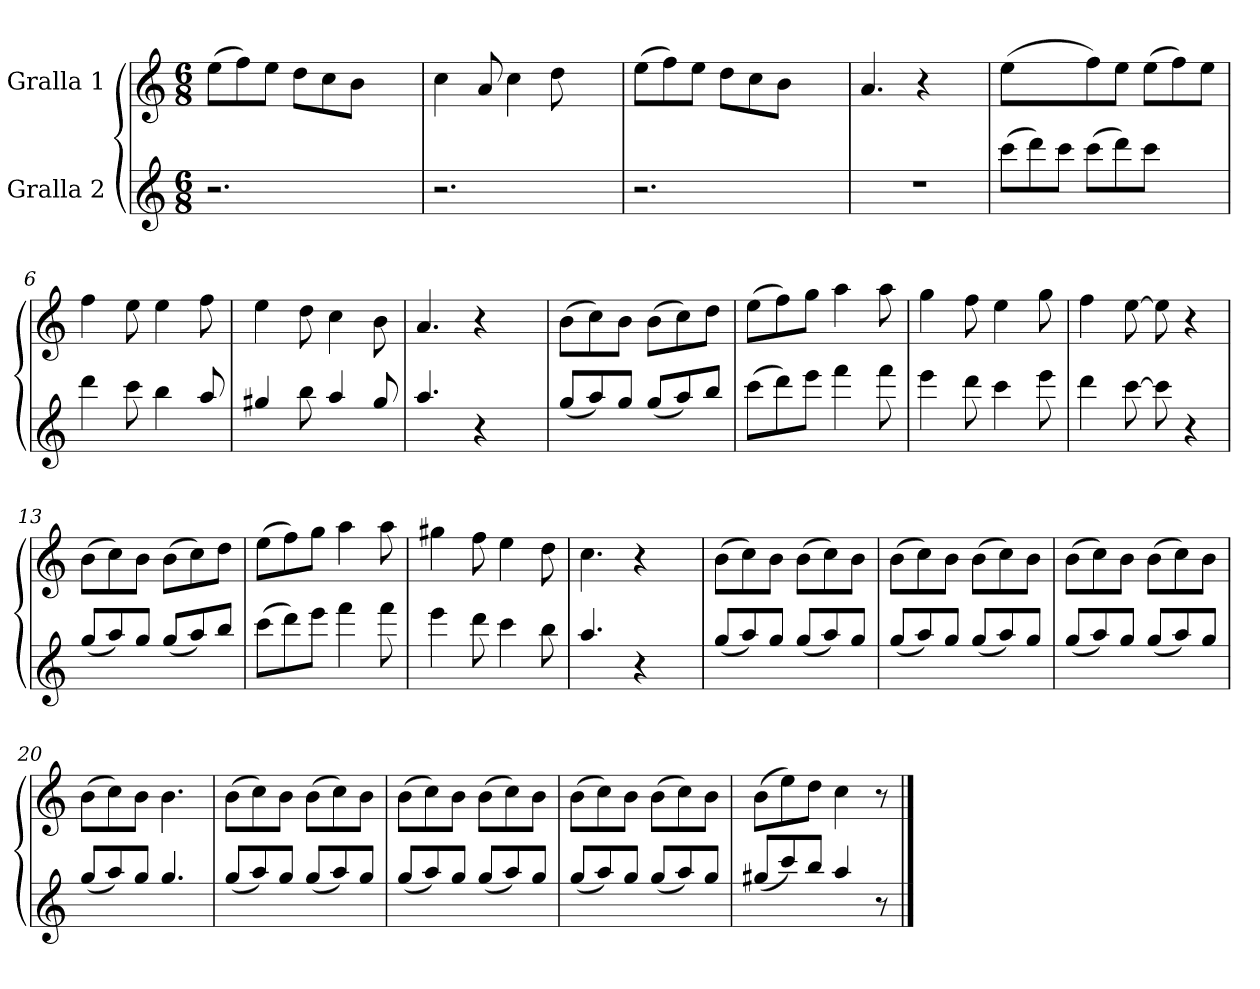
**kern	**kern
*part2	*part1
*staff2	*staff1
*I"Gralla 2	*I"Gralla 1
*clefG2	*clefG2
*ITrd8c14	*
*k[]	*k[]
*M6/8	*M6/8
=1	=1
2.r	(>8ee\L
.	8ff\)
.	8ee\J
.	8dd\L
.	8cc\
.	8b\J
4ryy	4ryy
=2	=2
2.r	4cc\
.	8a/
.	4cc\
.	8dd\
4ryy	4ryy
=3	=3
2.r	(>8ee\L
.	8ff\)
.	8ee\J
.	8dd\L
.	8cc\
.	8b\J
4ryy	4ryy
=4	=4
2.r	4.a/
.	4r
.	8ryy
=5	=5
(>8cc\L	(>8ee\L
8dd\)	4ryy
8cc\J	.
(>8cc\L	8ff\)
8dd\)	8ee\J
8cc\J	(>8ee\L
4ryy	8ff\)
.	8ee\J
=6	=6
4dd\	4ff\
8cc\	8ee\
4b\	4ee\
8a/	8ff\
=7	=7
4g#X/	4ee\
8b\	8dd\
4a/	4cc\
8g#/	8b\
!!LO:LB:g=z
=8	=8
4.a/	4.a/
4r	4r
8ryy	8ryy
=9	=9
(<8g/L	(>8b\L
8a/)	8cc\)
8g/J	8b\J
(<8g/L	(>8b\L
8a/)	8cc\)
8b/J	8dd\J
=10	=10
(>8cc\L	(>8ee\L
8dd\)	8ff\)
8ee\J	8gg\J
4ff\	4aa\
8ff\	8aa\
=11	=11
4ee\	4gg\
8dd\	8ff\
4cc\	4ee\
8ee\	8gg\
=12	=12
4dd\	4ff\
[8cc\	[8ee\
8cc\]	8ee\]
4r	4r
=13	=13
(<8g/L	(>8b\L
8a/)	8cc\)
8g/J	8b\J
(<8g/L	(>8b\L
8a/)	8cc\)
8b/J	8dd\J
=14	=14
(>8cc\L	(>8ee\L
8dd\)	8ff\)
8ee\J	8gg\J
4ff\	4aa\
8ff\	8aa\
=15	=15
4ee\	4gg#X\
8dd\	8ff\
4cc\	4ee\
8b\	8dd\
=16	=16
4.a/	4.cc\
4r	4r
8ryy	8ryy
!!LO:LB:g=z
=17	=17
(<8g/L	(>8b\L
8a/)	8cc\)
8g/J	8b\J
(<8g/L	(>8b\L
8a/)	8cc\)
8g/J	8b\J
=18	=18
(<8g/L	(>8b\L
8a/)	8cc\)
8g/J	8b\J
(<8g/L	(>8b\L
8a/)	8cc\)
8g/J	8b\J
=19	=19
(<8g/L	(>8b\L
8a/)	8cc\)
8g/J	8b\J
(<8g/L	(>8b\L
8a/)	8cc\)
8g/J	8b\J
=20	=20
(<8g/L	(>8b\L
8a/)	8cc\)
8g/J	8b\J
4.g/	4.b\
=21	=21
(<8g/L	(>8b\L
8a/)	8cc\)
8g/J	8b\J
(<8g/L	(>8b\L
8a/)	8cc\)
8g/J	8b\J
=22	=22
(<8g/L	(>8b\L
8a/)	8cc\)
8g/J	8b\J
(<8g/L	(>8b\L
8a/)	8cc\)
8g/J	8b\J
=23	=23
(<8g/L	(>8b\L
8a/)	8cc\)
8g/J	8b\J
(<8g/L	(>8b\L
8a/)	8cc\)
8g/J	8b\J
=24	=24
(<8g#X/L	(>8b\L
8cc/)	8ee\)
8b/J	8dd\J
4a/	4cc\
8r	8r
==	==
*-	*-
